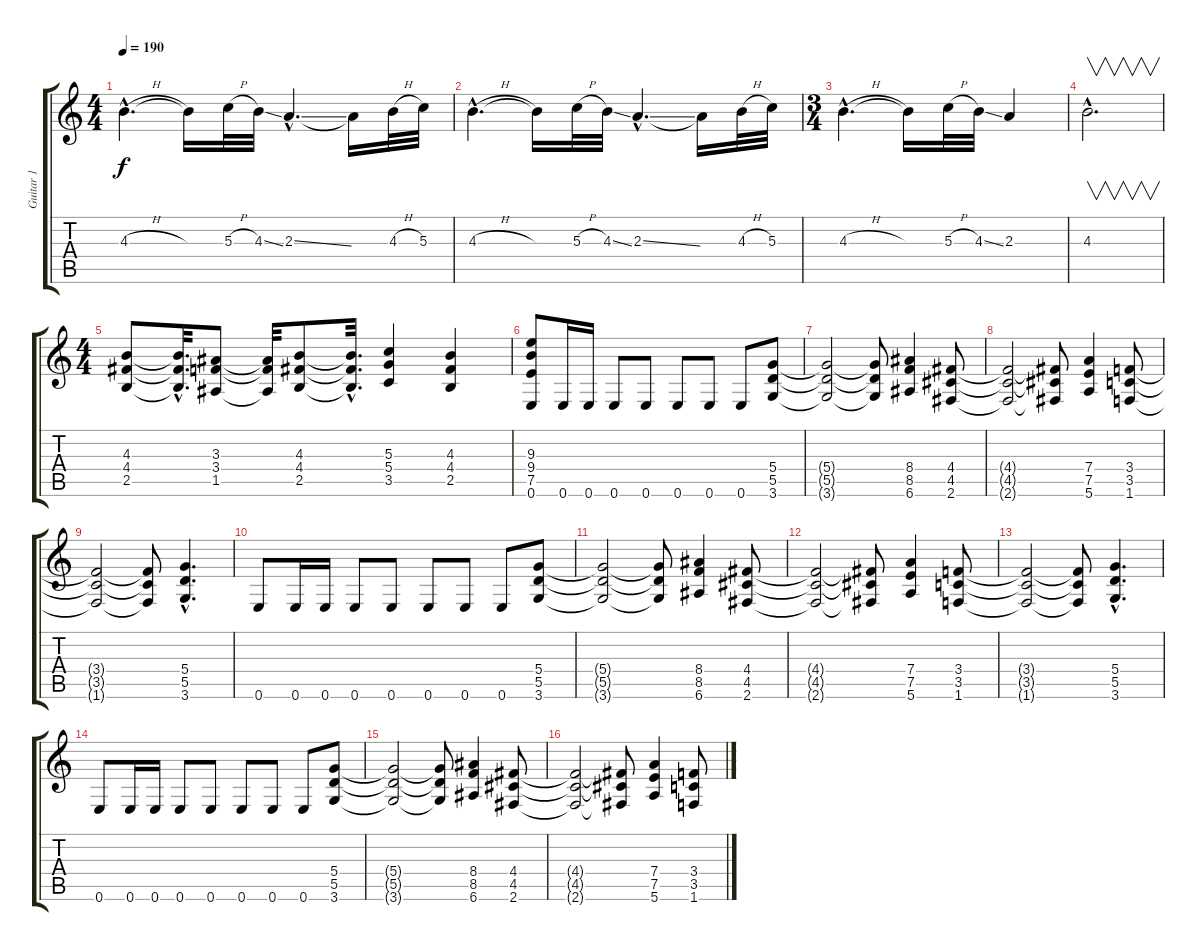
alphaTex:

\track ("Guitar 1" "Guitar 1") {instrument distortionguitar}
\staff {score tabs}
\tuning (E4 B3 G3 D3 A2 E2) {hide}
\ts (4 4)
\tempo 190
\clef g2
\ks c
4.3{h hac}.4{d dy f} 4.3{t}.16 5.3{h}.32 4.3{ss}.32 2.3{ss hac}.4{d} 2.3{t}.16 4.3{h}.32 5.3.32 |
4.3{h hac}.4{d} 4.3{t}.16 5.3{h}.32 4.3{ss}.32 2.3{ss hac}.4{d} 2.3{t}.16 4.3{h}.32 5.3.32 |
\ts (3 4)
4.3{h hac}.4{d} 4.3{t}.16 5.3{h}.32 4.3{ss}.32 2.3.4 |
4.3{hac}.2{v d} |
\ts (4 4)
(4.3 4.4 2.5).8 (4.3{hac t} 4.4{hac t} 2.5{hac t}).32{d} (3.3 3.4 1.5).8 (3.3{t} 3.4{t} 1.5{t}).32 (4.3 4.4 2.5).8 (4.3{hac t} 4.4{hac t} 2.5{hac t}).32{d} (5.3 5.4 3.5).4 (4.3 4.4 2.5).4 |
(9.3 9.4 7.5 0.6).8 0.6.16 0.6.16 0.6.8 0.6.8 0.6.8 0.6.8 0.6.8 (5.4 5.5 3.6).8 |
(5.4{t} 5.5{t} 3.6{t}).2 (5.4{t} 5.5{t} 3.6{t}).8 (8.4 8.5 6.6).4 (4.4 4.5 2.6).8 |
(4.4{t} 4.5{t} 2.6{t}).2 (4.4{t} 4.5{t} 2.6{t}).8 (7.4 7.5 5.6).4 (3.4 3.5 1.6).8 |
(3.4{t} 3.5{t} 1.6{t}).2 (3.4{t} 3.5{t} 1.6{t}).8 (5.4{hac} 5.5{hac} 3.6{hac}).4{d} |
0.6.8 0.6.16 0.6.16 0.6.8 0.6.8 0.6.8 0.6.8 0.6.8 (5.4 5.5 3.6).8 |
(5.4{t} 5.5{t} 3.6{t}).2 (5.4{t} 5.5{t} 3.6{t}).8 (8.4 8.5 6.6).4 (4.4 4.5 2.6).8 |
(4.4{t} 4.5{t} 2.6{t}).2 (4.4{t} 4.5{t} 2.6{t}).8 (7.4 7.5 5.6).4 (3.4 3.5 1.6).8 |
(3.4{t} 3.5{t} 1.6{t}).2 (3.4{t} 3.5{t} 1.6{t}).8 (5.4{hac} 5.5{hac} 3.6{hac}).4{d} |
0.6.8 0.6.16 0.6.16 0.6.8 0.6.8 0.6.8 0.6.8 0.6.8 (5.4 5.5 3.6).8 |
(5.4{t} 5.5{t} 3.6{t}).2 (5.4{t} 5.5{t} 3.6{t}).8 (8.4 8.5 6.6).4 (4.4 4.5 2.6).8 |
(4.4{t} 4.5{t} 2.6{t}).2 (4.4{t} 4.5{t} 2.6{t}).8 (7.4 7.5 5.6).4 (3.4 3.5 1.6).8
